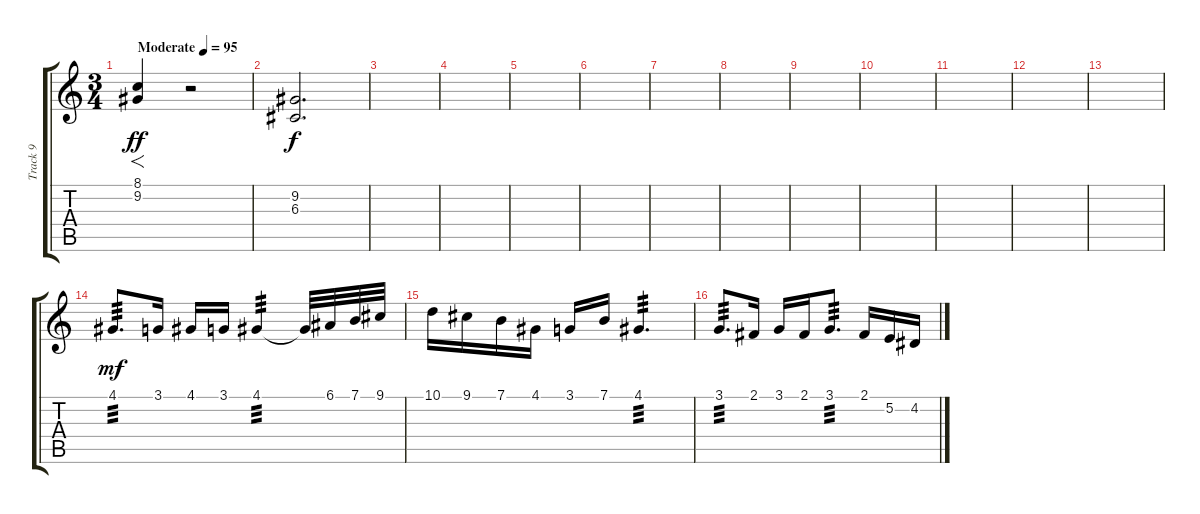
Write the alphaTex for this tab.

\track ("Track 9" "Track 9") {instrument marimba}
\staff {score tabs}
\tuning (E4 B3 G3 D3 A2 E2) {hide}
\ts (3 4)
\tempo (95 "Moderate")
\clef g2
\ks c
(8.1 9.2).4{f dy ff instrument tubularbells} r.2 |
(9.2 6.3).2{d dy f} |
|
|
|
|
|
|
|
|
|
|
|
4.1.8{d tp 3 dy mf instrument marimba} 3.1.16 4.1.16 3.1.16 4.1.4{tp 3} 4.1{t}.32 6.1.32 7.1.32 9.1.32 |
10.1.16 9.1.16 7.1.16 4.1.16 3.1.16 7.1.16 4.1.4{d tp 3} |
3.1.8{d tp 3} 2.1.16 3.1.16 2.1.16 3.1.8{d tp 3} 2.1.16 5.2.16 4.2.16
